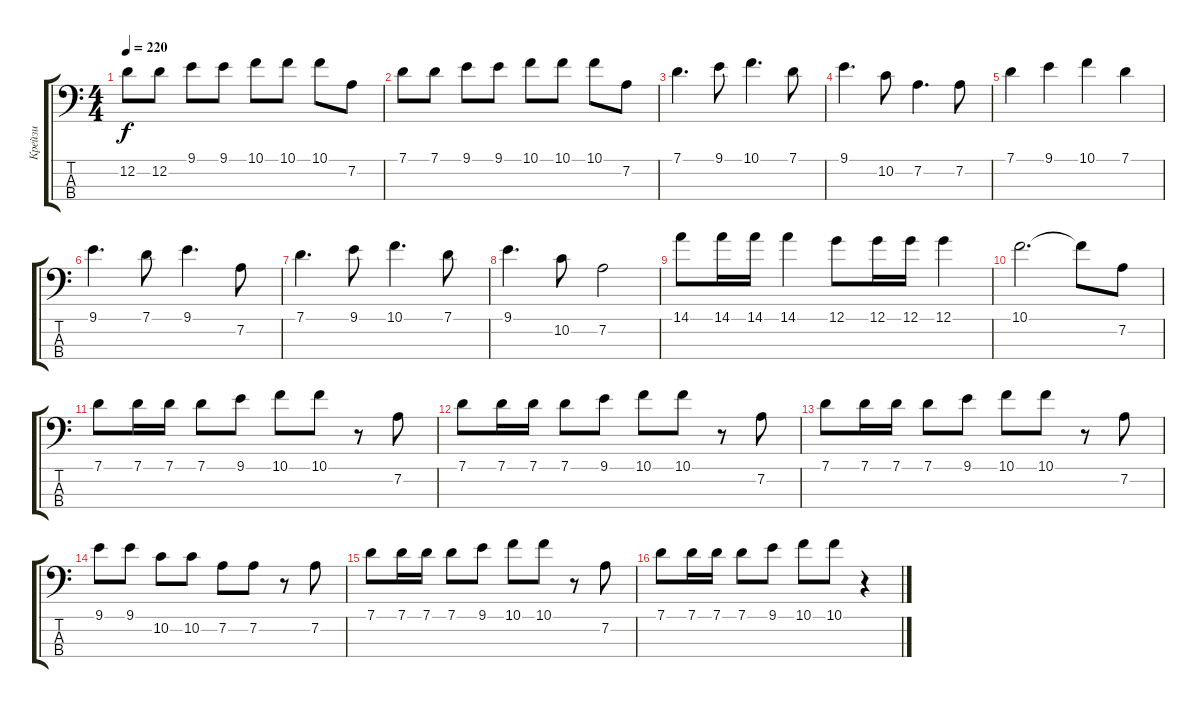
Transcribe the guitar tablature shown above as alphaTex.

\track ("Крейзи" "Крейзи") {instrument electricbassfinger}
\staff {score tabs}
\tuning (G2 D2 A1 E1) {hide}
\ts (4 4)
\tempo 220
\clef f4
\ks c
12.2.8{dy f} 12.2.8 9.1.8 9.1.8 10.1.8 10.1.8 10.1.8 7.2.8 |
7.1.8 7.1.8 9.1.8 9.1.8 10.1.8 10.1.8 10.1.8 7.2.8 |
7.1.4{d} 9.1.8 10.1.4{d} 7.1.8 |
9.1.4{d} 10.2.8 7.2.4{d} 7.2.8 |
7.1.4 9.1.4 10.1.4 7.1.4 |
9.1.4{d} 7.1.8 9.1.4{d} 7.2.8 |
7.1.4{d} 9.1.8 10.1.4{d} 7.1.8 |
9.1.4{d} 10.2.8 7.2.2 |
14.1.8 14.1.16 14.1.16 14.1.4 12.1.8 12.1.16 12.1.16 12.1.4 |
10.1.2{d} 10.1{t}.8 7.2.8 |
7.1.8 7.1.16 7.1.16 7.1.8 9.1.8 10.1.8 10.1.8 r.8 7.2.8 |
7.1.8 7.1.16 7.1.16 7.1.8 9.1.8 10.1.8 10.1.8 r.8 7.2.8 |
7.1.8 7.1.16 7.1.16 7.1.8 9.1.8 10.1.8 10.1.8 r.8 7.2.8 |
9.1.8 9.1.8 10.2.8 10.2.8 7.2.8 7.2.8 r.8 7.2.8 |
7.1.8 7.1.16 7.1.16 7.1.8 9.1.8 10.1.8 10.1.8 r.8 7.2.8 |
7.1.8 7.1.16 7.1.16 7.1.8 9.1.8 10.1.8 10.1.8 r.4
